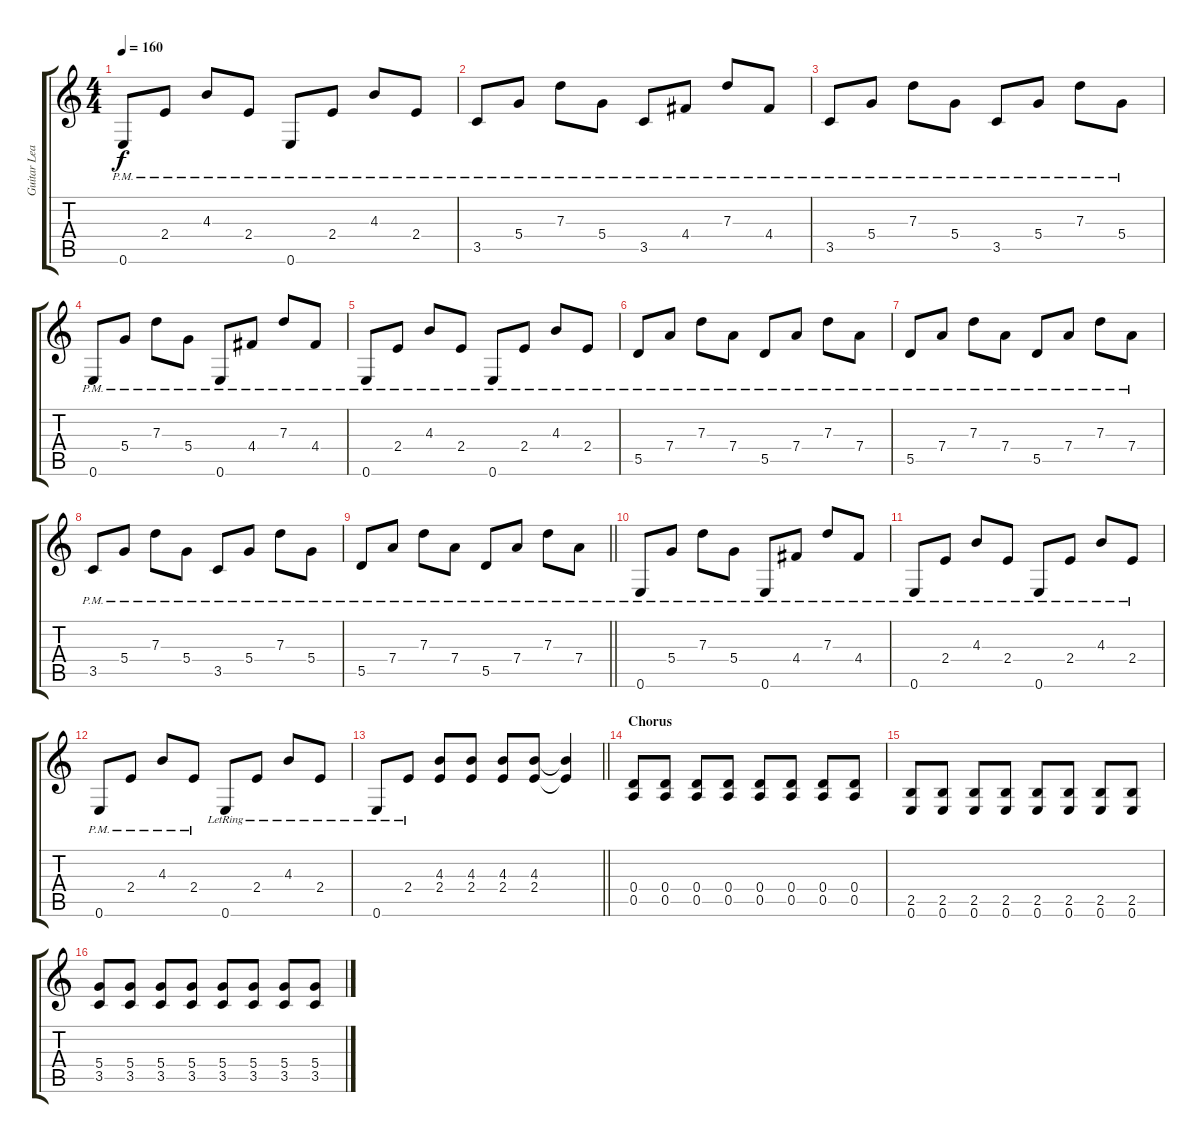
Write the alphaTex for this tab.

\track ("Guitar Lead" "Guitar Lea") {instrument distortionguitar}
\staff {score tabs}
\tuning (E4 B3 G3 D3 A2 E2) {hide}
\ts (4 4)
\tempo 160
\clef g2
\ks c
0.6{pm}.8{dy f} 2.4{pm}.8 4.3{pm}.8 2.4{pm}.8 0.6{pm}.8 2.4{pm}.8 4.3{pm}.8 2.4{pm}.8 |
3.5{pm}.8 5.4{pm}.8 7.3{pm}.8 5.4{pm}.8 3.5{pm}.8 4.4{pm}.8 7.3{pm}.8 4.4{pm}.8 |
3.5{pm}.8 5.4{pm}.8 7.3{pm}.8 5.4{pm}.8 3.5{pm}.8 5.4{pm}.8 7.3{pm}.8 5.4{pm}.8 |
0.6{pm}.8 5.4{pm}.8 7.3{pm}.8 5.4{pm}.8 0.6{pm}.8 4.4{pm}.8 7.3{pm}.8 4.4{pm}.8 |
0.6{pm}.8 2.4{pm}.8 4.3{pm}.8 2.4{pm}.8 0.6{pm}.8 2.4{pm}.8 4.3{pm}.8 2.4{pm}.8 |
5.5{pm}.8 7.4{pm}.8 7.3{pm}.8 7.4{pm}.8 5.5{pm}.8 7.4{pm}.8 7.3{pm}.8 7.4{pm}.8 |
5.5{pm}.8 7.4{pm}.8 7.3{pm}.8 7.4{pm}.8 5.5{pm}.8 7.4{pm}.8 7.3{pm}.8 7.4{pm}.8 |
3.5{pm}.8 5.4{pm}.8 7.3{pm}.8 5.4{pm}.8 3.5{pm}.8 5.4{pm}.8 7.3{pm}.8 5.4{pm}.8 |
\barLineRight lightlight
5.5{pm}.8 7.4{pm}.8 7.3{pm}.8 7.4{pm}.8 5.5{pm}.8 7.4{pm}.8 7.3{pm}.8 7.4{pm}.8 |
0.6{pm}.8 5.4{pm}.8 7.3{pm}.8 5.4{pm}.8 0.6{pm}.8 4.4{pm}.8 7.3{pm}.8 4.4{pm}.8 |
0.6{pm}.8 2.4{pm}.8 4.3{pm}.8 2.4{pm}.8 0.6{pm}.8 2.4{pm}.8 4.3{pm}.8 2.4{pm}.8 |
0.6{pm}.8 2.4{pm}.8 4.3{pm}.8 2.4{pm}.8 0.6{lr}.8 2.4{lr}.8 4.3{lr}.8 2.4{lr}.8 |
\barLineRight lightlight
0.6{lr}.8 2.4{lr}.8 (4.3 2.4).8 (4.3 2.4).8 (4.3 2.4).8 (4.3 2.4).8 (4.3{t} 2.4{t}).4 |
\section ("" "Chorus")
(0.4 0.5).8{balance 16} (0.4 0.5).8 (0.4 0.5).8 (0.4 0.5).8 (0.4 0.5).8 (0.4 0.5).8 (0.4 0.5).8 (0.4 0.5).8 |
(2.5 0.6).8 (2.5 0.6).8 (2.5 0.6).8 (2.5 0.6).8 (2.5 0.6).8 (2.5 0.6).8 (2.5 0.6).8 (2.5 0.6).8 |
(5.4 3.5).8 (5.4 3.5).8 (5.4 3.5).8 (5.4 3.5).8 (5.4 3.5).8 (5.4 3.5).8 (5.4 3.5).8 (5.4 3.5).8
